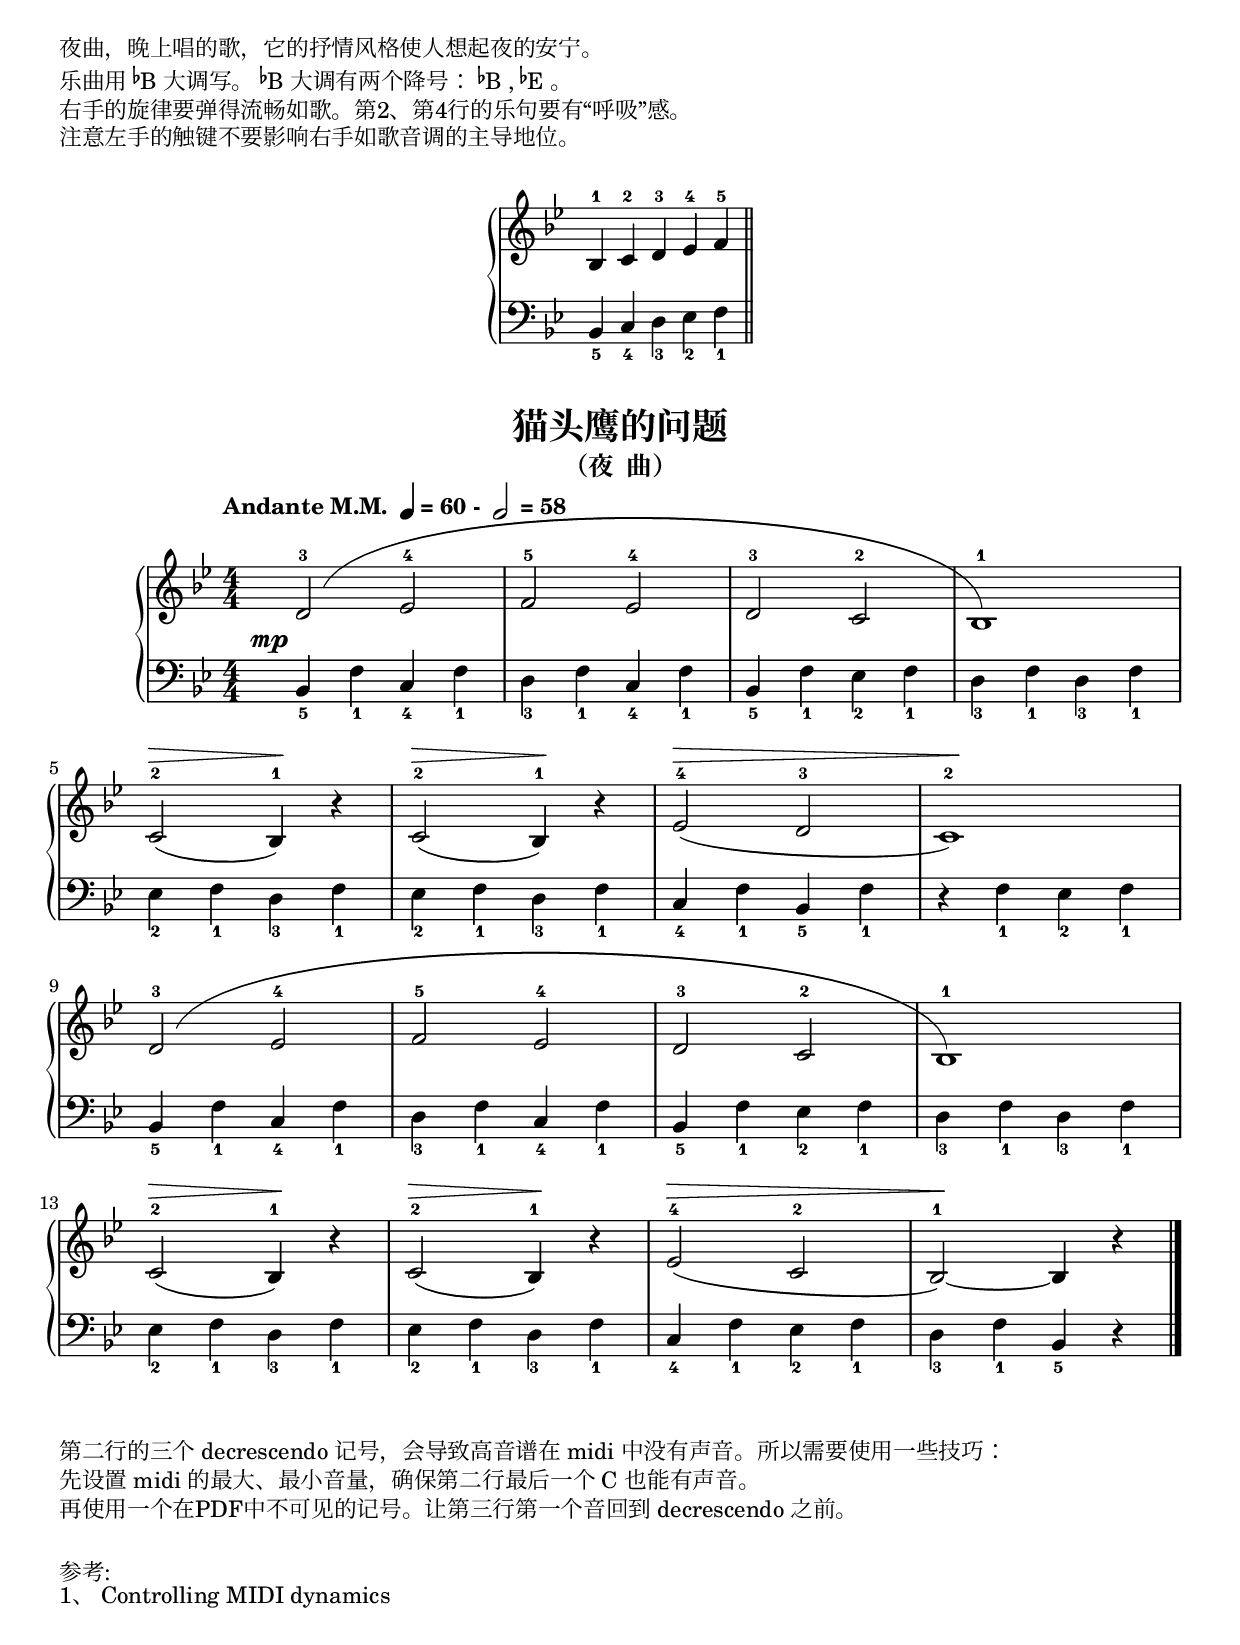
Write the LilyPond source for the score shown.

\version "2.18.2"
% 《约翰•汤普森 现代钢琴教程 1》 P45

\version "2.18.2"

%%
% Define music function:
%  shapeSlur  -- to draw a slur with a list of offsets (in staff spaces) to the default coordinates.
% usage: 
%  \shapeSlur #'(x1 y1 x2 y2 x3 y3 x4 y4)
% 
% see http://lsr.di.unimi.it/LSR/Item?id=777

#(define ((alter-curve offsets) grob)
   ;; get default control-points
   (let ((coords (ly:slur::calc-control-points grob)))
     ;; add offsets to default coordinates
     (define (add-offsets coords offsets)
       (if (null? coords)
       '()
       (cons
         (cons (+ (caar coords) (car offsets))
               (+ (cdar coords) (cadr offsets)))
         (add-offsets (cdr coords) (cddr offsets)))))

     (if (null? offsets)
         coords
         (add-offsets coords offsets))))


#(define ((shape-slur offsets) grob)
   (let* (
          ;; have we been split?
          (orig (ly:grob-original grob))
          ;; if yes, get the split pieces (our siblings)
          (siblings (if (ly:grob? orig)
                        (ly:spanner-broken-into orig) '() ))
          (total-found (length siblings)))
     (if (>= total-found 2)
         ;; shape BROKEN
         ;; walk through siblings, find index in list
         ;; and apply offsets from list of offsets:
         (let loop ((n 0))
                   (if (eq? (list-ref siblings n) grob)
                       ;; return altered:
                       ((alter-curve (list-ref offsets n)) grob)
                       (if (< n total-found)
                           (loop (1+ n))
                           ;; end of list -- none found?!
                           ;; return defaults:
                           ((alter-curve '()) grob))))
         ;;
         ;; shape UNBROKEN
         ((alter-curve offsets) grob))))

shapeSlur = #(define-music-function (parser location offsets) (list?)
  #{
    \once \override Slur.control-points = #(shape-slur offsets)
  #})


\markup { 夜曲，晚上唱的歌，它的抒情风格使人想起夜的安宁。 }
\markup { 乐曲用 \concat { \super \flat B } 大调写。 \concat { \super \flat B } 大调有两个降号： \concat { \super \flat B } , \concat { \super \flat E }。}
\markup { 右手的旋律要弹得流畅如歌。第2、第4行的乐句要有“呼吸”感。 }
\markup { 注意左手的触键不要影响右手如歌音调的主导地位。 }
\markup { \vspace #1 }

keyTime = {
  \key bes \major
  \time 4/4
  \numericTimeSignature
}

right_hand = \relative c'' {
  \clef treble
  \keyTime
  
  bes,4-1 c-2 d-3 ees-4 \bar "" f-5 \bar "||"
}

left_hand = \relative c {
  \clef bass
  \keyTime
  
  bes4_5 c_4 d_3 ees_2 f_1
}

\markup {\fill-line {
  \score {
    \new PianoStaff <<
      \new Staff = "upper" \right_hand
      \new Staff = "lower" \left_hand
    >>
    \layout {
      \override Staff.TimeSignature #'stencil = ##f
    }
  }
} }

upper = \relative c'' {
  \clef treble
  \keyTime
  \tempo \markup { "Andante M.M. " \note-by-number #2 #0 #UP "= 60 - " \note-by-number #1 #0 #UP " = 58" }
  \override Hairpin.to-barline = ##f
  \set Staff.midiMinimumVolume = #0.4
  \set Staff.midiMaximumVolume = #0.9
  
  \shapeSlur #'(1 0 2 6 3 6 0 -1)
  d,2-3^( ees-4 |
  f2-5 ees-4 |
  d2-3 c-2 |
  bes1-1) |\break
  
  \dynamicUp
  c2-2(\> bes4-1)\! r |
  c2-2(\> bes4-1)\! r |
  ees2-4(\> d-3 |
  c1-2)\! |\break
  
  %\once\override Slur.control-points =
  %      #'((2 . 0) (2 . 8) (75 . 8) (78 . -1))
  \shapeSlur #'(1 0 2 6 3 6 0 -1)
  \tag #'pdf { d2-3^( ees-4 | }
  \tag #'midi { d2-3^(\mp ees-4 | }
  f2-5 ees-4 |
  d2-3 c-2 |
  bes1-1) |\break
  
  c2-2(\> bes4-1)\! r |
  c2-2(\> bes4-1)\! r |
  ees2-4(\> c-2 |
  bes2-1~)\! bes4 r |\bar"|."
}

lower = \relative c {
  \clef bass
  \keyTime
  \dynamicUp
  
  \once \override DynamicText.X-offset = #-4.2
  bes4_5\mp f'_1 c_4 f_1 |
  d4_3 f_1 c_4 f_1 |
  bes,4_5 f'_1 ees_2 f_1 |
  d4_3 f_1 d_3 f_1 |\break
  
  ees4_2 f_1 d_3 f_1 |
  ees4_2 f_1 d_3 f_1 |
  c4_4 f_1 bes,_5 f'_1 |
  r4 f_1 ees_2 f_1 |\break
  
  bes,4_5 f'_1 c_4 f_1 |
  d4_3 f_1 c_4 f_1 |
  bes,4_5 f'_1 ees_2 f_1 |
  d4_3 f_1 d_3 f_1 |\break
  
  ees4_2 f_1 d_3 f_1 |
  ees4_2 f_1 d_3 f_1 |
  c4_4 f_1 ees_2 f_1 |
  d4_3 f_1 bes,_5 r |\bar"|."
}

\paper {
  print-all-headers = ##t
}

\markup { \vspace #1 }

\score {
  \header {
    title = "猫头鹰的问题"
    subtitle = "（夜  曲）"
  }
  \keepWithTag #'pdf
  \new PianoStaff <<
    \new Staff = "upper" \upper
    \new Staff = "lower" \lower
  >>
  \layout { }
}

\score {
  \keepWithTag #'midi
  \new PianoStaff <<
    \new Staff = "upper" \upper
    \new Staff = "lower" \lower
  >>
  \midi { }
}

\markup { 第二行的三个 decrescendo 记号，会导致高音谱在 midi 中没有声音。所以需要使用一些技巧： }
\markup { 先设置 midi 的最大、最小音量，确保第二行最后一个 C 也能有声音。}
\markup { 再使用一个在PDF中不可见的记号。让第三行第一个音回到 decrescendo 之前。 }
\markup { \vspace #1 }
\markup { 参考: }
\markup { 1、\with-url #"http://lilypond.org/doc/v2.18/Documentation/notation/expressive-marks-attached-to-notes" {
    Controlling MIDI dynamics
  }
}
